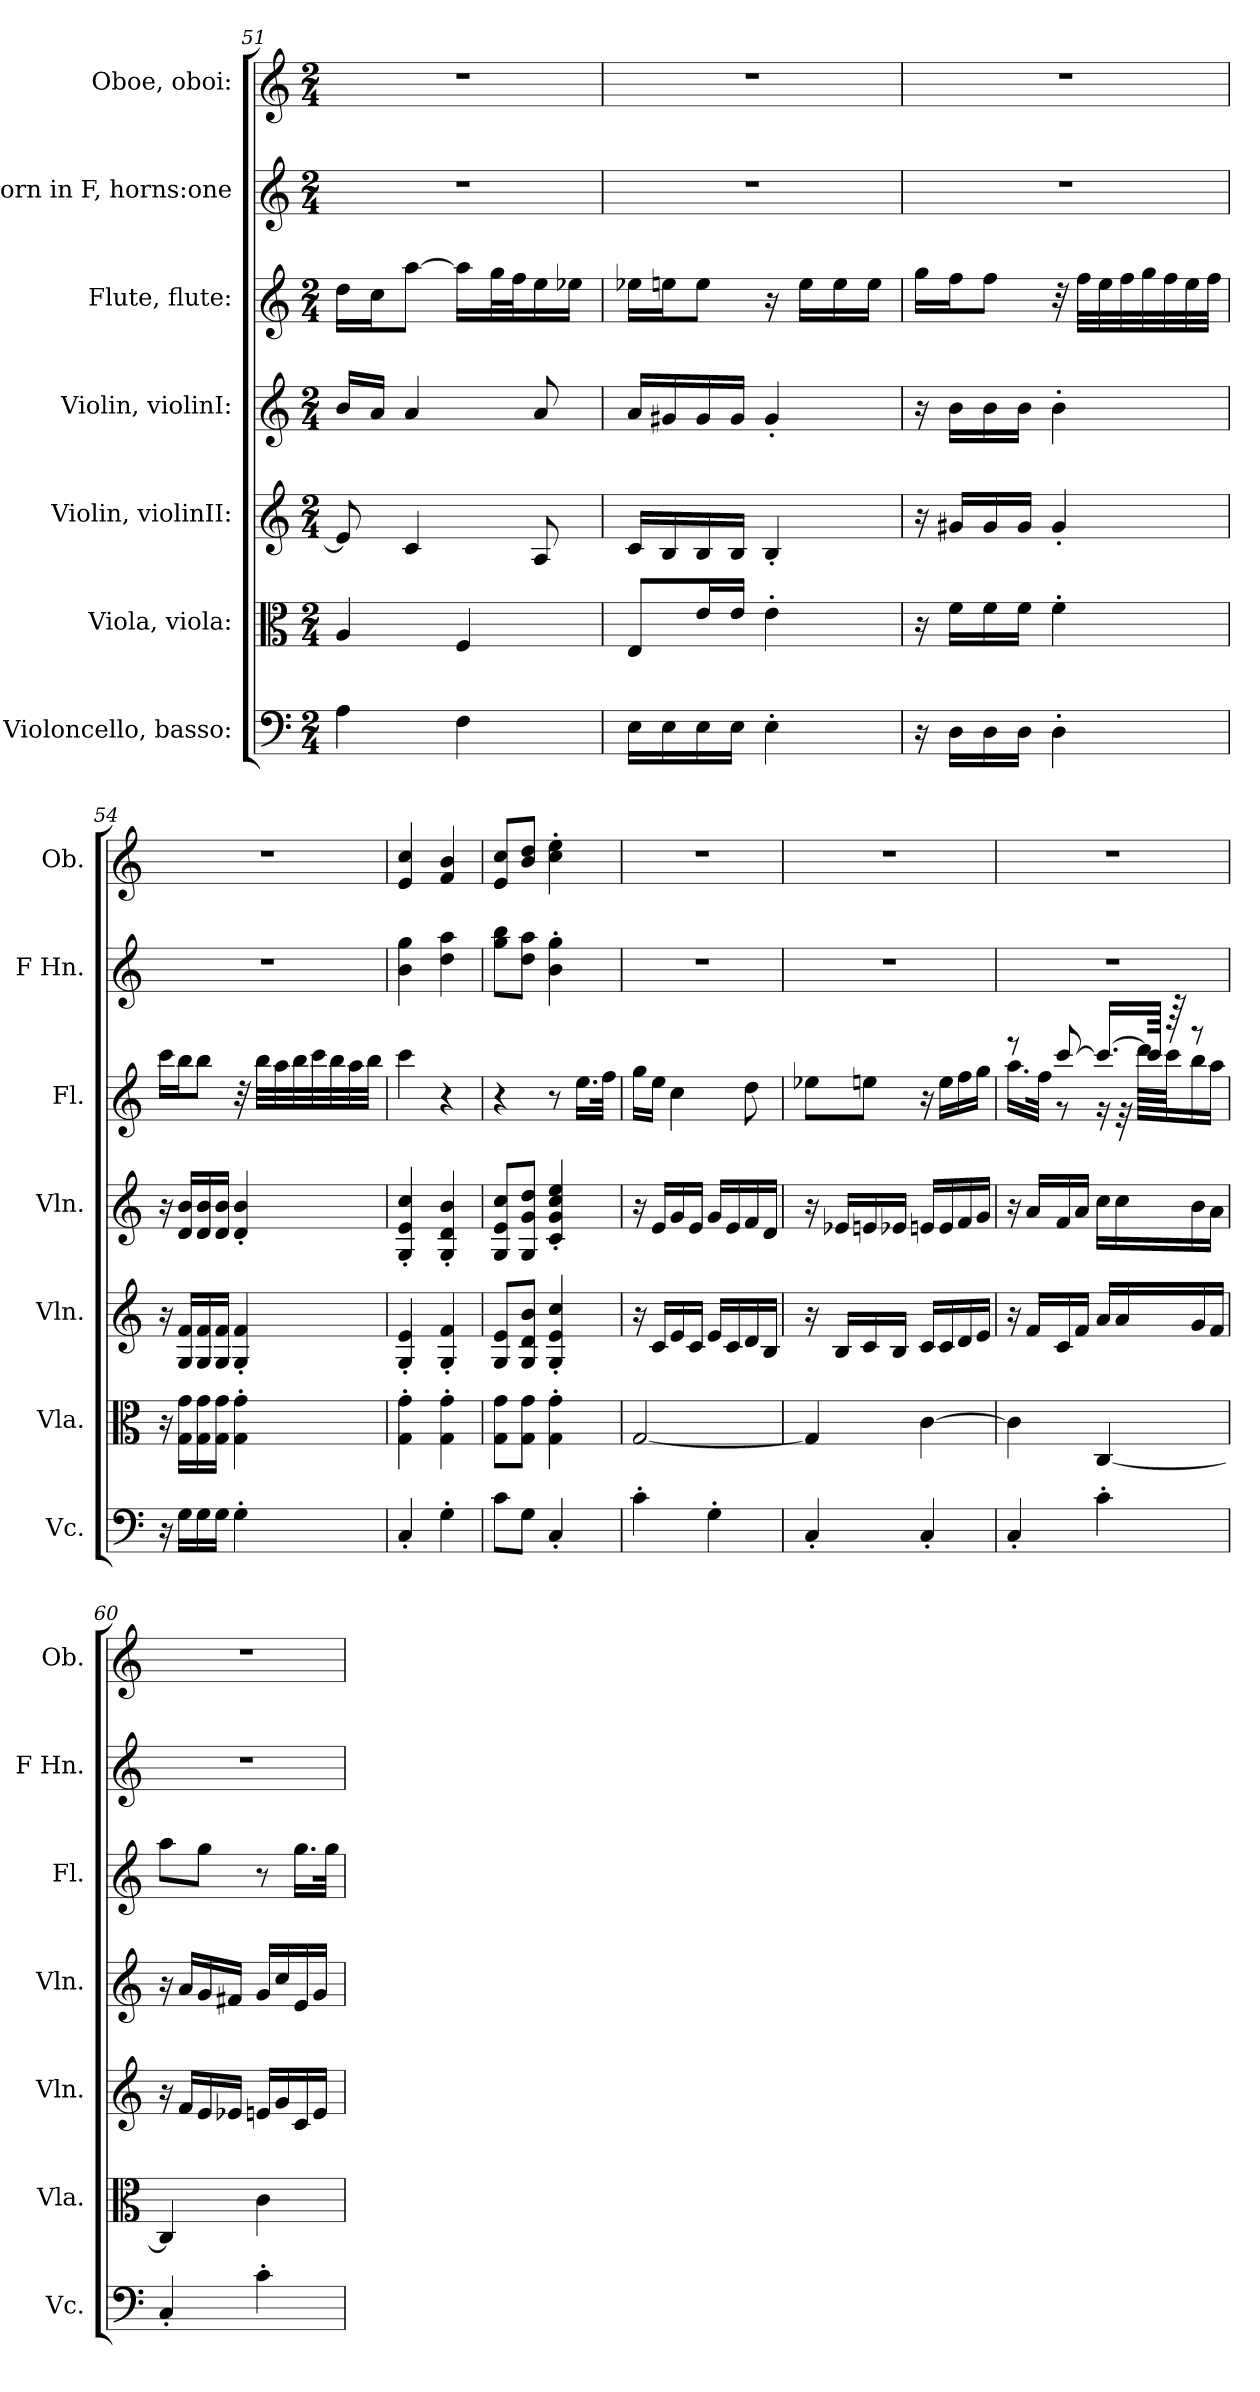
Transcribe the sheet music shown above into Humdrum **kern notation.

**kern	**kern	**kern	**kern	**kern	**kern	**kern
*part7	*part6	*part5	*part4	*part3	*part2	*part1
*staff7	*staff6	*staff5	*staff4	*staff3	*staff2	*staff1
*I"Violoncello, basso:	*I"Viola, viola:	*I"Violin, violinII:	*I"Violin, violinI:	*I"Flute, flute:	*I"Horn in F, horns:one	*I"Oboe, oboi:
*I'Vc.	*I'Vla.	*I'Vln.	*I'Vln.	*I'Fl.	*I'F Hn.	*I'Ob.
*clefF4	*clefC3	*clefG2	*clefG2	*clefG2	*clefG2	*clefG2
*	*	*	*	*	*ITrd4c7	*
*k[]	*k[]	*k[]	*k[]	*k[]	*k[b-]	*k[]
*M2/4	*M2/4	*M2/4	*M2/4	*M2/4	*M2/4	*M2/4
=51	=51	=51	=51	=51	=51	=51
4A\	4A/	8e/]	16b/LL	16dd\LL	2r	2r
.	.	.	16a/JJ	16cc\J	.	.
.	.	4c/	4a/	[8aa\J	.	.
4F\	4F/	.	.	16aa\LL]	.	.
.	.	.	.	32gg\L	.	.
.	.	.	.	32ff\J	.	.
.	.	8A/	8a/	16ee\	.	.
.	.	.	.	16ee-X\JJ	.	.
=52	=52	=52	=52	=52	=52	=52
16E\LL	8E/L	16c/LL	16a/LL	16ee-X\LL	2r	2r
16E\	.	16B/	16g#X/	16een\J	.	.
16E\	16e/L	16B/	16g#/	8ee\J	.	.
16E\JJ	16e/JJ	16B/JJ	16g#/JJ	.	.	.
4E'\	4e'\	4B'/	4g#'/	16r	.	.
.	.	.	.	16ee\LL	.	.
.	.	.	.	16ee\	.	.
.	.	.	.	16ee\JJ	.	.
!!LO:PB:g=z
=53	=53	=53	=53	=53	=53	=53
16r	16r	16r	16r	16gg\LL	2r	2r
16D\LL	16f\LL	16g#X/LL	16b\LL	16ff\J	.	.
16D\	16f\	16g#/	16b\	8ff\J	.	.
16D\JJ	16f\JJ	16g#/JJ	16b\JJ	.	.	.
4D'\	4f'\	4g#'/	4b'\	32r	.	.
.	.	.	.	32ff\LLL	.	.
.	.	.	.	32ee\	.	.
.	.	.	.	32ff\	.	.
.	.	.	.	32gg\	.	.
.	.	.	.	32ff\	.	.
.	.	.	.	32ee\	.	.
.	.	.	.	32ff\JJJ	.	.
=54	=54	=54	=54	=54	=54	=54
16r	16r	16r	16r	16ccc\LL	2r	2r
16G\LL	16G\ 16g\LL	16G/ 16f/LL	16d/ 16b/LL	16bb\J	.	.
16G\	16G\ 16g\	16G/ 16f/	16d/ 16b/	8bb\J	.	.
16G\JJ	16G\ 16g\JJ	16G/ 16f/JJ	16d/ 16b/JJ	.	.	.
4G'\	4G\' 4g\'	4G/' 4f/'	4d/' 4b/'	32r	.	.
.	.	.	.	32bb\LLL	.	.
.	.	.	.	32aa\	.	.
.	.	.	.	32bb\	.	.
.	.	.	.	32ccc\	.	.
.	.	.	.	32bb\	.	.
.	.	.	.	32aa\	.	.
.	.	.	.	32bb\JJJ	.	.
=55	=55	=55	=55	=55	=55	=55
4C'/	4G\' 4g\'	4G/' 4e/'	4G/' 4e/' 4cc/'	4ccc\	4e\ 4cc\	4e/ 4cc/
4G'\	4G\' 4g\'	4G/' 4f/'	4G/' 4d/' 4b/'	4r	4g\ 4dd\	4f/ 4b/
=56	=56	=56	=56	=56	=56	=56
8c\L	8G\ 8g\L	8G/ 8e/L	8G/ 8e/ 8cc/L	4r	8cc\ 8ee\L	8e/ 8cc/L
8G\J	8G\ 8g\J	8G/ 8d/ 8b/J	8G/ 8g/ 8dd/J	.	8g\ 8dd\J	8b/ 8dd/J
4C'/	4G\' 4g\'	4G/' 4e/' 4cc/'	4c/' 4g/' 4cc/' 4ee/'	8r	4e\' 4cc\'	4cc\' 4ee\'
.	.	.	.	16.ee\LL	.	.
.	.	.	.	32ff\JJk	.	.
=57	=57	=57	=57	=57	=57	=57
4c'\	[2G/	16r	16r	16gg\LL	2r	2r
.	.	16c/LL	16e/LL	16ee\JJ	.	.
.	.	16e/	16g/	4cc\	.	.
.	.	16c/JJ	16e/JJ	.	.	.
4G'\	.	16e/LL	16g/LL	.	.	.
.	.	16c/	16e/	.	.	.
.	.	16d/	16f/	8dd\	.	.
.	.	16B/JJ	16d/JJ	.	.	.
!!LO:PB:g=z
=58	=58	=58	=58	=58	=58	=58
4C'/	4G/]	16r	16r	8ee-X\L	2r	2r
.	.	16B/LL	16e-X/LL	.	.	.
.	.	16c/	16en/	8een\J	.	.
.	.	16B/JJ	16e-X/JJ	.	.	.
4C'/	[4c\	16c/LL	16en/LL	16r	.	.
.	.	16c/	16e/	16ee\LL	.	.
.	.	16d/	16f/	16ff\	.	.
.	.	16e/JJ	16g/JJ	16gg\JJ	.	.
=59	=59	=59	=59	=59	=59	=59
*	*	*	*	*^	*	*
4C'/	4c\]	16r	16r	8r	16.aa\LL	2r	2r
.	.	16f/LL	16a/LL	.	.	.	.
.	.	.	.	.	32ff\JJk	.	.
.	.	16c/	16f/	[8ccc/	8r	.	.
.	.	16f/JJ	16a/JJ	.	.	.	.
4c'\	[4C/	16a/LL	16cc\LL	16.ccc/LL_	16r	.	.
.	.	16a/	16cc\	.	32r	.	.
.	.	.	.	64ccc/JJkk]	64ddd\LLLL	.	.
.	.	.	.	64r	64ccc\JJ	.	.
.	.	16g/	16b\	8r	16bb\	.	.
.	.	16f/JJ	16a\JJ	.	16aa\JJ	.	.
*	*	*	*	*v	*v	*	*
=60	=60	=60	=60	=60	=60	=60
4C'/	4C/]	16r	16r	8aa\L	2r	2r
.	.	16f/LL	16a/LL	.	.	.
.	.	16e/	16g/	8gg\J	.	.
.	.	16e-X/JJ	16f#X/JJ	.	.	.
4c'\	4c\	16en/LL	16g/LL	8r	.	.
.	.	16g/	16cc/	.	.	.
.	.	16c/	16e/	16.gg\LL	.	.
.	.	16e/JJ	16g/JJ	.	.	.
.	.	.	.	32gg\JJk	.	.
=	=	=	=	=	=	=
*-	*-	*-	*-	*-	*-	*-
